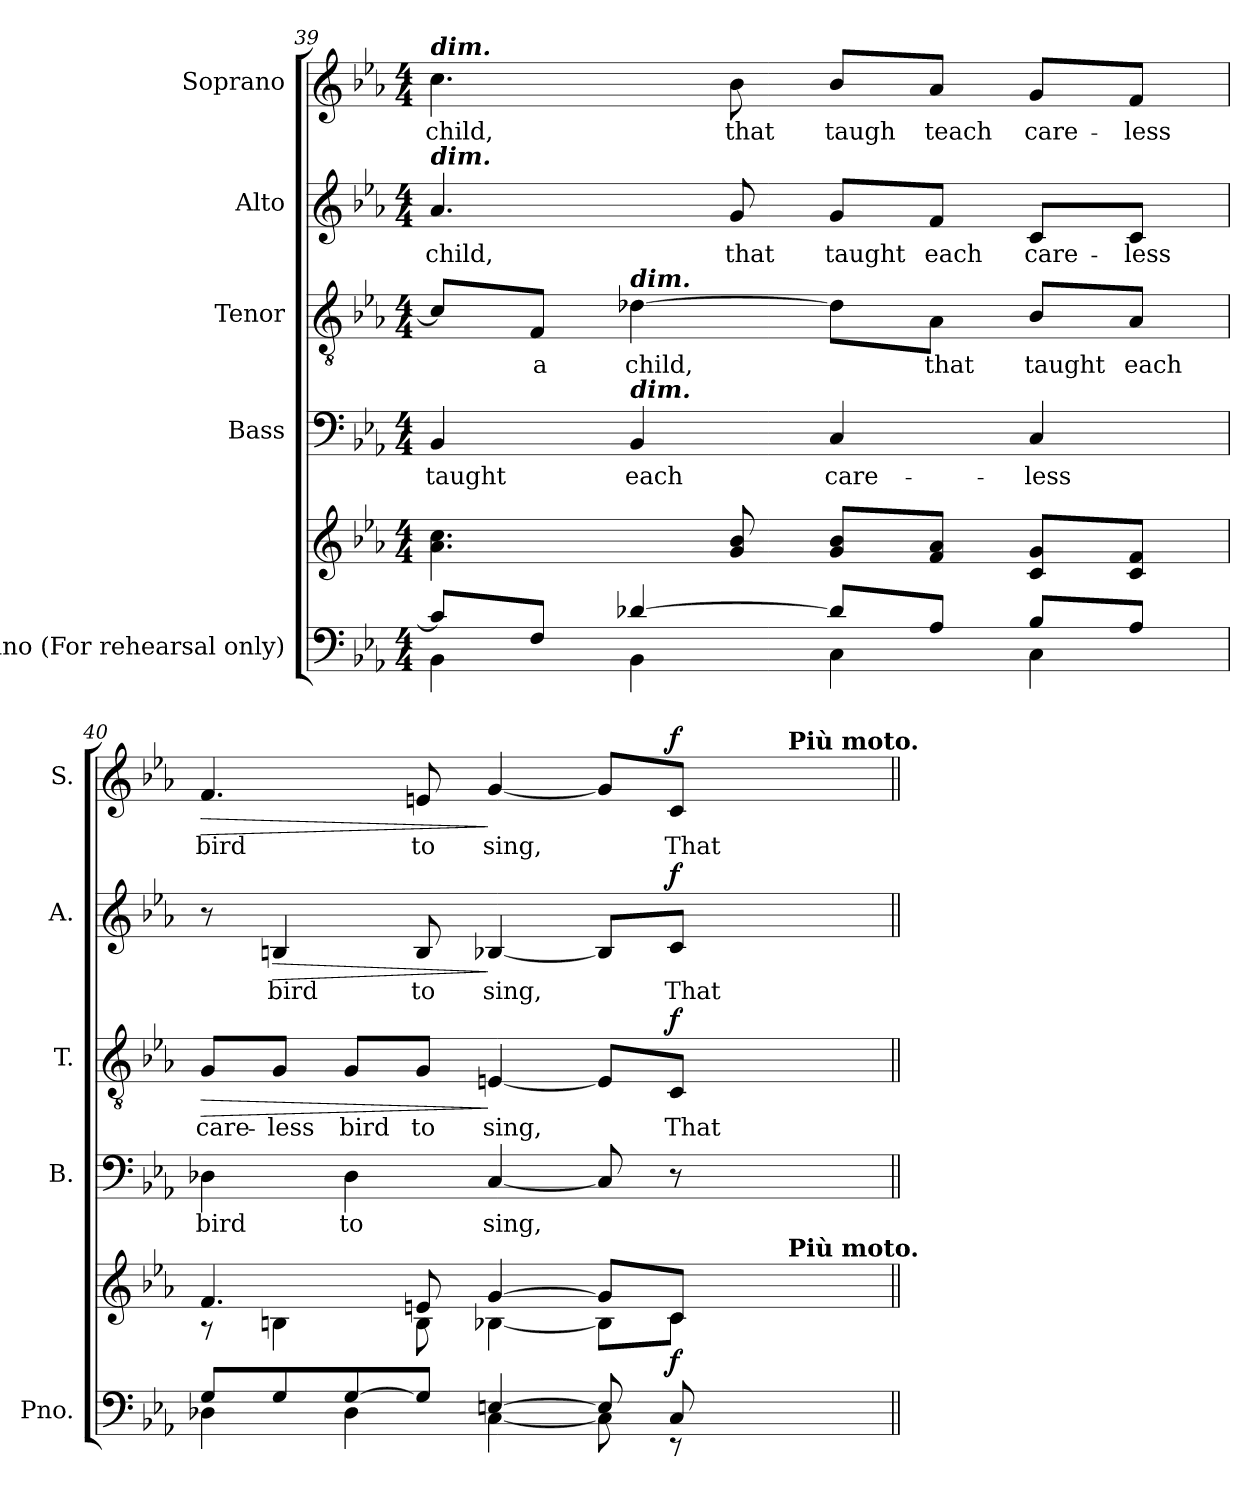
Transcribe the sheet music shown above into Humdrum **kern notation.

**kern	**kern	**dynam	**kern	**text	**kern	**text	**dynam	**kern	**text	**dynam	**kern	**text	**dynam
*part5	*part5	*part5	*part4	*part4	*part3	*part3	*part3	*part2	*part2	*part2	*part1	*part1	*part1
*staff6	*staff5	*staff5/6	*staff4	*staff4	*staff3	*staff3	*staff3	*staff2	*staff2	*staff2	*staff1	*staff1	*staff1
*I"Piano (For rehearsal only)	*	*	*I"Bass	*	*I"Tenor	*	*	*I"Alto	*	*	*I"Soprano	*	*
*I'Pno.	*	*	*I'B.	*	*I'T.	*	*	*I'A.	*	*	*I'S.	*	*
!!LO:LB:g=z
*clefF4	*clefG2	*	*clefF4	*	*clefGv2	*	*	*clefG2	*	*	*clefG2	*	*
*	*	*	*	*	*ITrd7c12	*	*	*	*	*	*	*	*
*k[b-e-a-]	*k[b-e-a-]	*	*k[b-e-a-]	*	*k[b-e-a-]	*	*	*k[b-e-a-]	*	*	*k[b-e-a-]	*	*
*E-:	*E-:	*	*E-:	*	*E-:	*	*	*E-:	*	*	*E-:	*	*
*M4/4	*M4/4	*	*M4/4	*	*M4/4	*	*	*M4/4	*	*	*M4/4	*	*
=39	=39	=39	=39	=39	=39	=39	=39	=39	=39	=39	=39	=39	=39
*^	*	*	*	*	*	*	*	*	*	*	*	*	*
!	!	!	!	!	!LO:LY:b:color=#000000	!	!	!	!	!	!	!	!	!
!	!	!	!	!	!	!	!	!	!	!LO:LY:b:color=#000000	!	!	!	!
!	!	!	!	!	!	!	!	!	!	!	!	!LO:TX:a:Bi:t=dim.	!	!
!	!	!	!	!	!	!	!	!	!LO:TX:a:Bi:t=dim.	!	!	!	!	!
!	!	!	!	!	!	!	!	!	!	!	!	!	!LO:LY:b:color=#000000	!
8ci/L]	4BB-i\	4.a-i\ 4.cci	.	4BB-i/	taught	8Ci/L]	.	.	4.a-i/	child,	.	4.cci\	child,	.
!	!	!	!	!	!	!	!LO:LY:b:color=#000000	!	!	!	!	!	!	!
8Fi/J	.	.	.	.	.	8FFi/J	a	.	.	.	.	.	.	.
!	!	!	!	!	!LO:LY:b:color=#000000	!	!	!	!	!	!	!	!	!
!	!	!	!	!	!	!LO:TX:a:Bi:t=dim.	!	!	!	!	!	!	!	!
!	!	!	!	!LO:TX:a:Bi:t=dim.	!	!	!	!	!	!	!	!	!	!
!	!	!	!	!	!	!	!LO:LY:b:color=#000000	!	!	!	!	!	!	!
[>4d-Xi/	4BB-i\	.	.	4BB-i/	each	[>4D-Xi\	child,	.	.	.	.	.	.	.
!	!	!	!	!	!	!	!	!	!	!LO:LY:b:color=#000000	!	!	!	!
!	!	!	!	!	!	!	!	!	!	!	!	!	!LO:LY:b:color=#000000	!
.	.	8gi/ 8b-i	.	.	.	.	.	.	8gi/	that	.	8b-i\	that	.
!	!	!	!	!	!LO:LY:b:color=#000000	!	!	!	!	!	!	!	!	!
!	!	!	!	!	!	!	!	!	!	!LO:LY:b:color=#000000	!	!	!	!
!	!	!	!	!	!	!	!	!	!	!	!	!	!LO:LY:b:color=#000000	!
8d-i/L]	4Ci\	8gi/ 8b-iL	.	4Ci/	care-	8D-i\L]	.	.	8gi/L	taught	.	8b-i/L	taugh	.
!	!	!	!	!	!	!	!LO:LY:b:color=#000000	!	!	!	!	!	!	!
!	!	!	!	!	!	!	!	!	!	!LO:LY:b:color=#000000	!	!	!	!
!	!	!	!	!	!	!	!	!	!	!	!	!	!LO:LY:b:color=#000000	!
8A-i/J	.	8fi/ 8a-iJ	.	.	.	8AA-i\J	that	.	8fi/J	each	.	8a-i/J	teach	.
!	!	!	!	!	!LO:LY:b:color=#000000	!	!	!	!	!	!	!	!	!
!	!	!	!	!	!	!	!LO:LY:b:color=#000000	!	!	!	!	!	!	!
!	!	!	!	!	!	!	!	!	!	!LO:LY:b:color=#000000	!	!	!	!
!	!	!	!	!	!	!	!	!	!	!	!	!	!LO:LY:b:color=#000000	!
8B-i/L	4Ci\	8ci/ 8giL	.	4Ci/	-less	8BB-i/L	taught	.	8ci/L	care-	.	8gi/L	care-	.
!	!	!	!	!	!	!	!LO:LY:b:color=#000000	!	!	!	!	!	!	!
!	!	!	!	!	!	!	!	!	!	!LO:LY:b:color=#000000	!	!	!	!
!	!	!	!	!	!	!	!	!	!	!	!	!	!LO:LY:b:color=#000000	!
8A-i/J	.	8ci/ 8fiJ	.	.	.	8AA-i/J	each	.	8ci/J	-less	.	8fi/J	-less	.
=40	=40	=40	=40	=40	=40	=40	=40	=40	=40	=40	=40	=40	=40	=40
*	*	*^	*	*	*	*	*	*	*	*	*	*	*	*
!	!	!	!	!	!	!LO:LY:b:color=#000000	!	!	!	!	!	!	!	!	!
!	!	!	!	!	!	!	!	!LO:LY:b:color=#000000	!LO:HP:b	!	!	!	!	!	!
!	!	!	!	!	!	!	!	!	!	!	!	!	!LO:TX:t=rit.	!	!
!	!	!	!	!	!	!	!	!	!	!	!	!	!	!LO:LY:b:color=#000000	!LO:HP:b
*	*	*	*^	*	*	*	*	*	*	*	*	*	*^	*	*
8Gi/L	4D-Xi\	4.fi/	8r	2ryy	.	4D-Xi\	bird	8GGi/L	care-	>	8r	.	.	4.fi/	2ryy	bird	>
!	!	!	!	!	!	!	!	!	!LO:LY:b:color=#000000	!	!	!	!	!	!	!	!
!	!	!	!	!	!	!	!	!	!	!	!	!LO:LY:b:color=#000000	!LO:HP:b	!	!	!	!
8Gi/	.	.	4Bni\	.	.	.	.	8GGi/J	-less	.	4Bni/	bird	>	.	.	.	.
!	!	!	!	!	!	!	!LO:LY:b:color=#000000	!	!	!	!	!	!	!	!	!	!
!	!	!	!	!	!	!	!	!	!LO:LY:b:color=#000000	!	!	!	!	!	!	!	!
[>8Gi/	4D-i\	.	.	.	.	4D-i\	to	8GGi/L	bird	.	.	.	.	.	.	.	.
!	!	!	!	!	!	!	!	!	!LO:LY:b:color=#000000	!	!	!	!	!	!	!	!
!	!	!	!	!	!	!	!	!	!	!	!	!LO:LY:b:color=#000000	!	!	!	!	!
!	!	!	!	!	!	!	!	!	!	!	!	!	!	!	!	!LO:LY:b:color=#000000	!
8Gi/J]	.	8eni/	8Bi\	.	.	.	.	8GGi/J	to	.	8Bi/	to	.	8eni/	.	to	.
!	!	!	!	!	!	!	!LO:LY:b:color=#000000	!	!	!	!	!	!	!	!	!	!
!	!	!	!	!	!	!	!	!	!LO:LY:b:color=#000000	!	!	!	!	!	!	!	!
!	!	!	!	!	!	!	!	!	!	!	!	!LO:LY:b:color=#000000	!	!	!	!	!
!	!	!	!	!	!	!	!	!	!	!	!	!	!	!	!	!LO:LY:b:color=#000000	!
[>4Eni/	[<4Ci\	[>4gi/	[<4B-Xi\	4ryy	.	[<4Ci/	sing,	[<4EEni/	sing,	]	[<4B-Xi/	sing,	]	[<4gi/	4ryy	sing,	]
8Ei/]	8Ci\]	8gi/L]	8B-i\L]	8ryy	.	8Ci/]	.	8EEi/L]	.	.	8B-i/L]	.	.	8gi/L]	8ryy	.	.
!	!	!	!	!	!	!	!	!	!LO:LY:b:color=#000000	!	!	!	!	!	!	!	!
!	!	!	!	!	!	!	!	!	!	!	!	!LO:LY:b:color=#000000	!	!	!	!	!
!	!	!	!	!	!	!	!	!	!	!	!	!	!	!	!	!LO:LY:b:color=#000000	!
8Ci/	8r	8ci/J	8ci\J	16ryy	f	8r	.	8CCi/J	That	f	8ci/J	That	f	8ci/J	16ryy	That	f
.	.	.	.	32ryy	.	.	.	.	.	.	.	.	.	.	32ryy	.	.
.	.	.	.	64ryy	.	.	.	.	.	.	.	.	.	.	64ryy	.	.
.	.	.	.	128...ryy	.	.	.	.	.	.	.	.	.	.	128...ryy	.	.
!	!	!	!	!	!	!	!	!	!	!	!	!	!	!	!LO:TX:a:B:t=Più moto.	!	!
!	!	!	!	!LO:TX:a:B:t=Più moto.	!	!	!	!	!	!	!	!	!	!	!	!	!
.	.	.	.	1024ryy	.	.	.	.	.	.	.	.	.	.	1024ryy	.	.
*v	*v	*	*	*	*	*	*	*	*	*	*	*	*	*v	*v	*	*
*	*v	*v	*v	*	*	*	*	*	*	*	*	*	*	*	*
=||	=||	=||	=||	=||	=||	=||	=||	=||	=||	=||	=||	=||	=||
*-	*-	*-	*-	*-	*-	*-	*-	*-	*-	*-	*-	*-	*-
